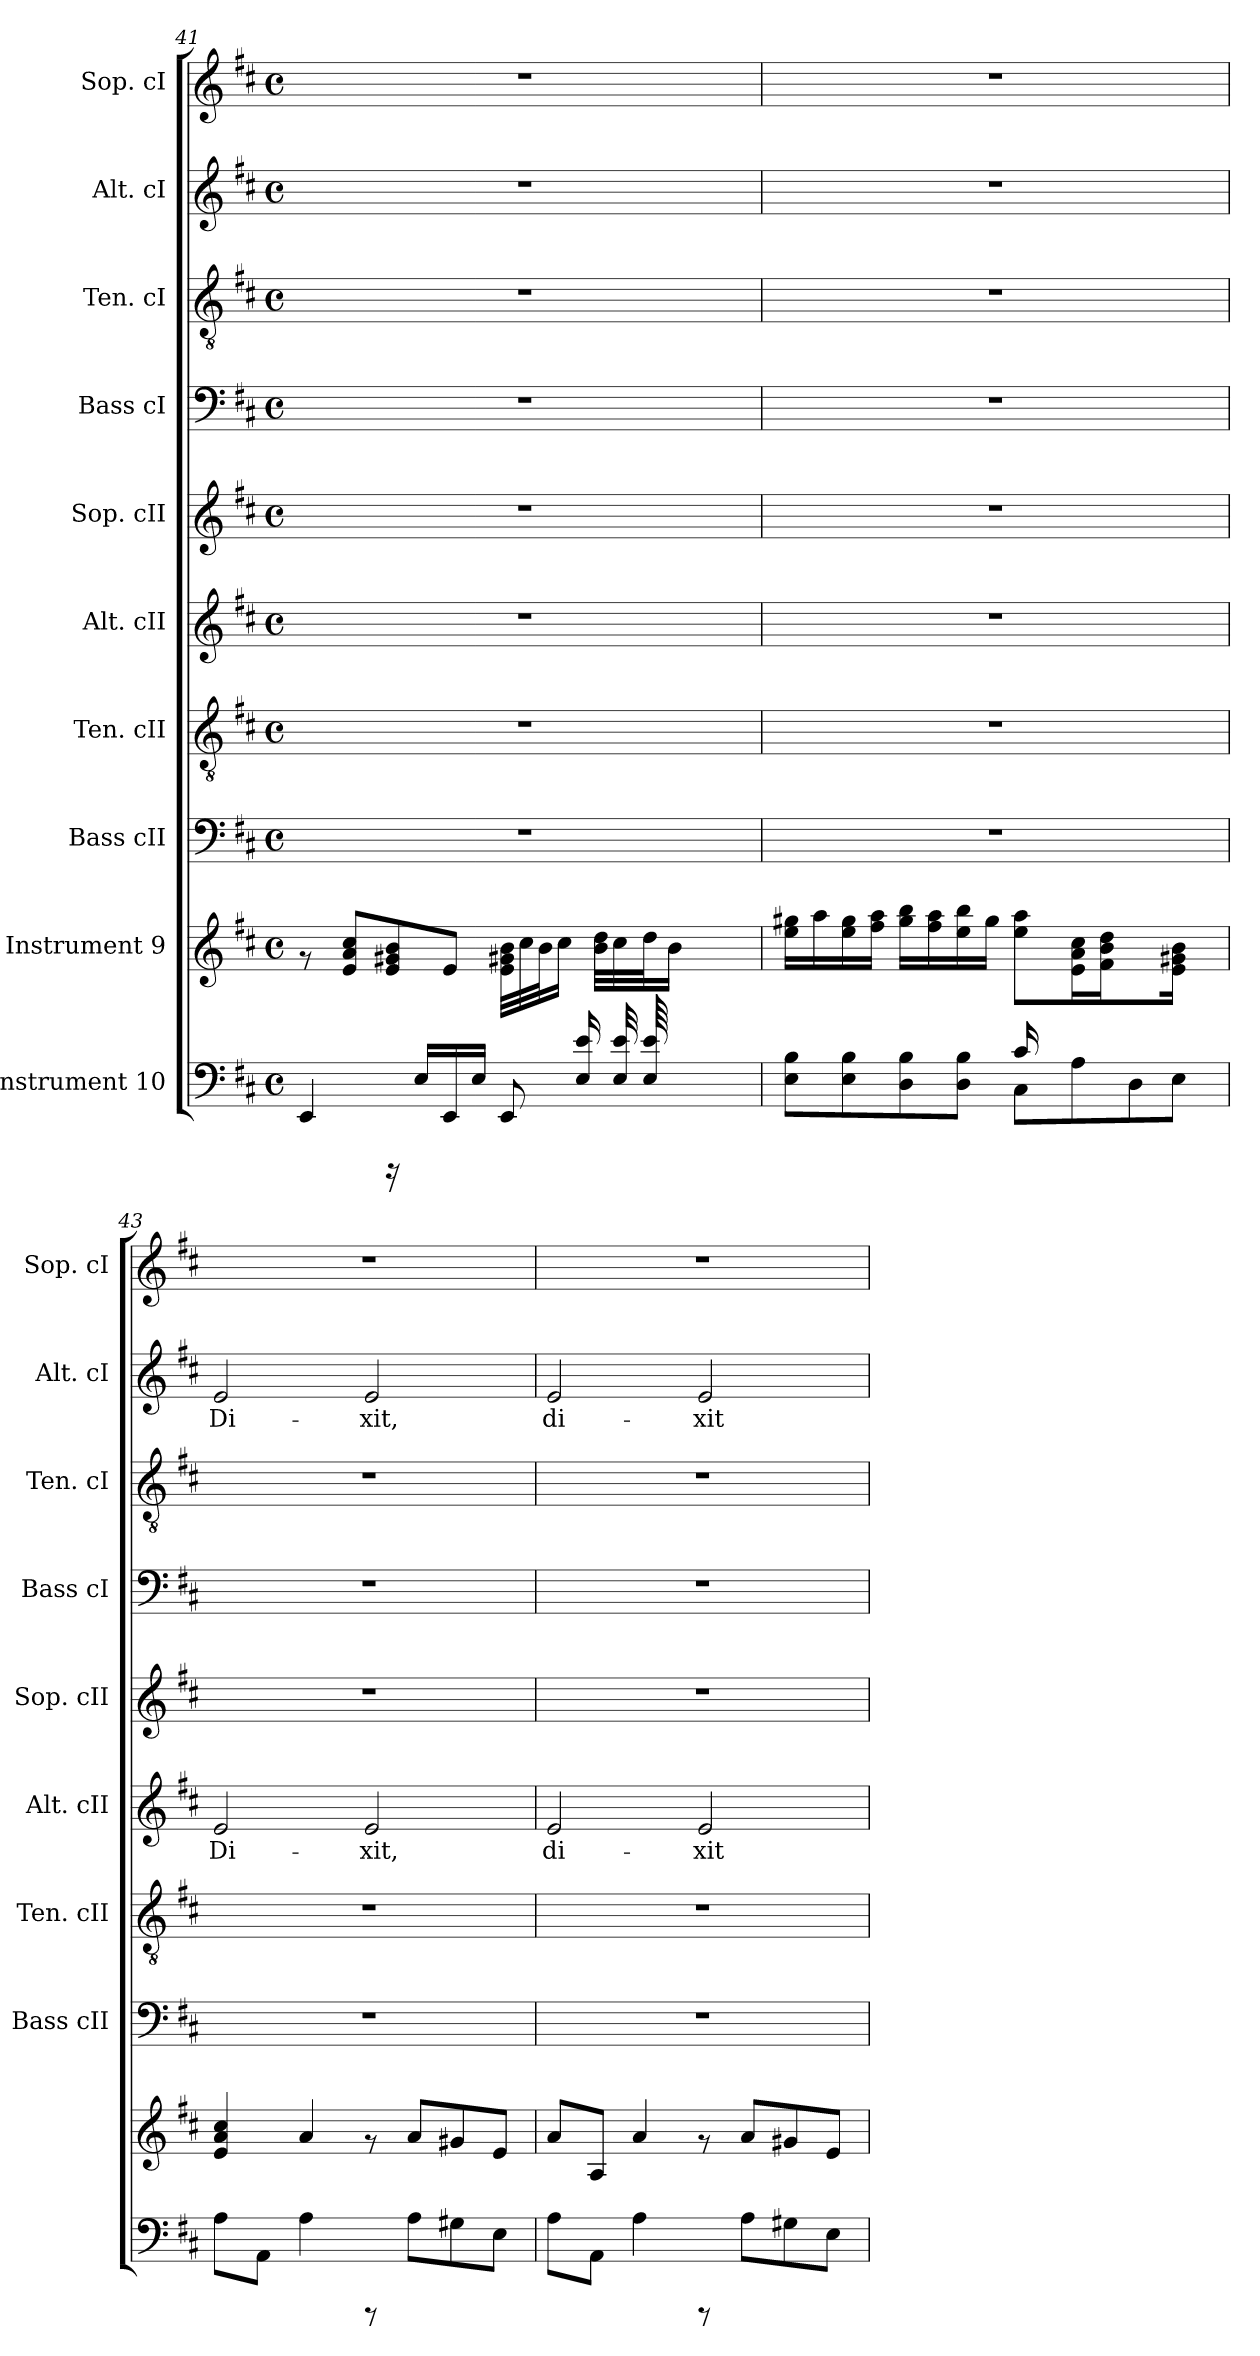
**kern	**kern	**kern	**kern	**kern	**text	**kern	**kern	**kern	**kern	**text	**kern
*part10	*part9	*part8	*part7	*part6	*part6	*part5	*part4	*part3	*part2	*part2	*part1
*staff10	*staff9	*staff8	*staff7	*staff6	*staff6	*staff5	*staff4	*staff3	*staff2	*staff2	*staff1
*I"Instrument 10	*I"Instrument 9	*I"Bass cII	*I"Ten. cII	*I"Alt. cII	*	*I"Sop. cII	*I"Bass cI	*I"Ten. cI	*I"Alt. cI	*	*I"Sop. cI
*	*	*I'Bass cII	*I'Ten. cII	*I'Alt. cII	*	*I'Sop. cII	*I'Bass cI	*I'Ten. cI	*I'Alt. cI	*	*I'Sop. cI
!!LO:PB:g=z
*clefF4	*clefG2	*clefF4	*clefGv2	*clefG2	*	*clefG2	*clefF4	*clefGv2	*clefG2	*	*clefG2
*k[f#c#]	*k[f#c#]	*k[f#c#]	*k[f#c#]	*k[f#c#]	*	*k[f#c#]	*k[f#c#]	*k[f#c#]	*k[f#c#]	*	*k[f#c#]
*D:	*D:	*D:	*D:	*D:	*	*D:	*D:	*D:	*D:	*	*D:
*M4/4	*M4/4	*M4/4	*M4/4	*M4/4	*	*M4/4	*M4/4	*M4/4	*M4/4	*	*M4/4
*met(c)	*met(c)	*met(c)	*met(c)	*met(c)	*	*met(c)	*met(c)	*met(c)	*met(c)	*	*met(c)
=41	=41	=41	=41	=41	=41	=41	=41	=41	=41	=41	=41
4EE/	8rf	1r	1r	1r	.	1r	1r	1r	1r	.	1r
.	8cc#/ 8e/ 8a/L	.	.	.	.	.	.	.	.	.	.
16rBBBB	8b/ 8g#X/ 8e/	.	.	.	.	.	.	.	.	.	.
16E/L	.	.	.	.	.	.	.	.	.	.	.
16EE/	8e/J	.	.	.	.	.	.	.	.	.	.
16E/J	.	.	.	.	.	.	.	.	.	.	.
8EE/	32g#X\ 32e\ 32b\L	.	.	.	.	.	.	.	.	.	.
.	32cc#\	.	.	.	.	.	.	.	.	.	.
.	32b\	.	.	.	.	.	.	.	.	.	.
.	16cc#\J	.	.	.	.	.	.	.	.	.	.
16e/ 16E/	.	.	.	.	.	.	.	.	.	.	.
.	32dd\ 32b\L	.	.	.	.	.	.	.	.	.	.
32e/ 32E/	32cc#\	.	.	.	.	.	.	.	.	.	.
64e/ 64E/	32dd\	.	.	.	.	.	.	.	.	.	.
4ryy	.	.	.	.	.	.	.	.	.	.	.
.	16b\J	.	.	.	.	.	.	.	.	.	.
.	8.ryy	.	.	.	.	.	.	.	.	.	.
64ryy	.	.	.	.	.	.	.	.	.	.	.
=42	=42	=42	=42	=42	=42	=42	=42	=42	=42	=42	=42
*^	*	*	*	*	*	*	*	*	*	*	*
2ryy	8B\ 8E\L	16gg#X\ 16ee\L	1r	1r	1r	.	1r	1r	1r	1r	.	1r
.	.	16aa\	.	.	.	.	.	.	.	.	.	.
.	8B\ 8E\	16gg#\ 16ee\	.	.	.	.	.	.	.	.	.	.
.	.	16aa\ 16ff#\J	.	.	.	.	.	.	.	.	.	.
.	8B\ 8D\	16bb\ 16gg#\L	.	.	.	.	.	.	.	.	.	.
.	.	16aa\ 16ff#\	.	.	.	.	.	.	.	.	.	.
.	8B\ 8D\J	16bb\ 16ee\	.	.	.	.	.	.	.	.	.	.
.	.	16gg#\J	.	.	.	.	.	.	.	.	.	.
16c#/	8C#\L	8aa\ 8ee\L	.	.	.	.	.	.	.	.	.	.
4..ryy	.	.	.	.	.	.	.	.	.	.	.	.
.	8A\	16cc#\ 16a\ 16e\	.	.	.	.	.	.	.	.	.	.
.	.	16dd\ 16b\ 16f#\	.	.	.	.	.	.	.	.	.	.
.	8D\	8ryy	.	.	.	.	.	.	.	.	.	.
.	8E\J	16b\ 16g#X\ 16e\J	.	.	.	.	.	.	.	.	.	.
.	.	16ryy	.	.	.	.	.	.	.	.	.	.
*v	*v	*	*	*	*	*	*	*	*	*	*	*
=43	=43	=43	=43	=43	=43	=43	=43	=43	=43	=43	=43
!	!	!	!	!	!LO:LY:b:cj	!	!	!	!	!LO:LY:b:cj	!
8A\L	4cc#/ 4a/ 4e/	1r	1r	2e/	Di-	1r	1r	1r	2e/	Di-	1r
8AA\J	.	.	.	.	.	.	.	.	.	.	.
4A\	4a/	.	.	.	.	.	.	.	.	.	.
!	!	!	!	!	!LO:LY:b:cj	!	!	!	!	!LO:LY:b:cj	!
8rCCC	8rf	.	.	2e/	-xit,	.	.	.	2e/	-xit,	.
8A\L	8a/L	.	.	.	.	.	.	.	.	.	.
8G#X\	8g#X/	.	.	.	.	.	.	.	.	.	.
8E\J	8e/J	.	.	.	.	.	.	.	.	.	.
=44	=44	=44	=44	=44	=44	=44	=44	=44	=44	=44	=44
!	!	!	!	!	!LO:LY:b:cj	!	!	!	!	!LO:LY:b:cj	!
8A\L	8a/L	1r	1r	2e/	di-	1r	1r	1r	2e/	di-	1r
8AA\J	8A/J	.	.	.	.	.	.	.	.	.	.
4A\	4a/	.	.	.	.	.	.	.	.	.	.
!	!	!	!	!	!LO:LY:b:cj	!	!	!	!	!LO:LY:b:cj	!
8rCCC	8rf	.	.	2e/	-xit	.	.	.	2e/	-xit	.
8A\L	8a/L	.	.	.	.	.	.	.	.	.	.
8G#X\	8g#X/	.	.	.	.	.	.	.	.	.	.
8E\J	8e/J	.	.	.	.	.	.	.	.	.	.
=	=	=	=	=	=	=	=	=	=	=	=
*-	*-	*-	*-	*-	*-	*-	*-	*-	*-	*-	*-
